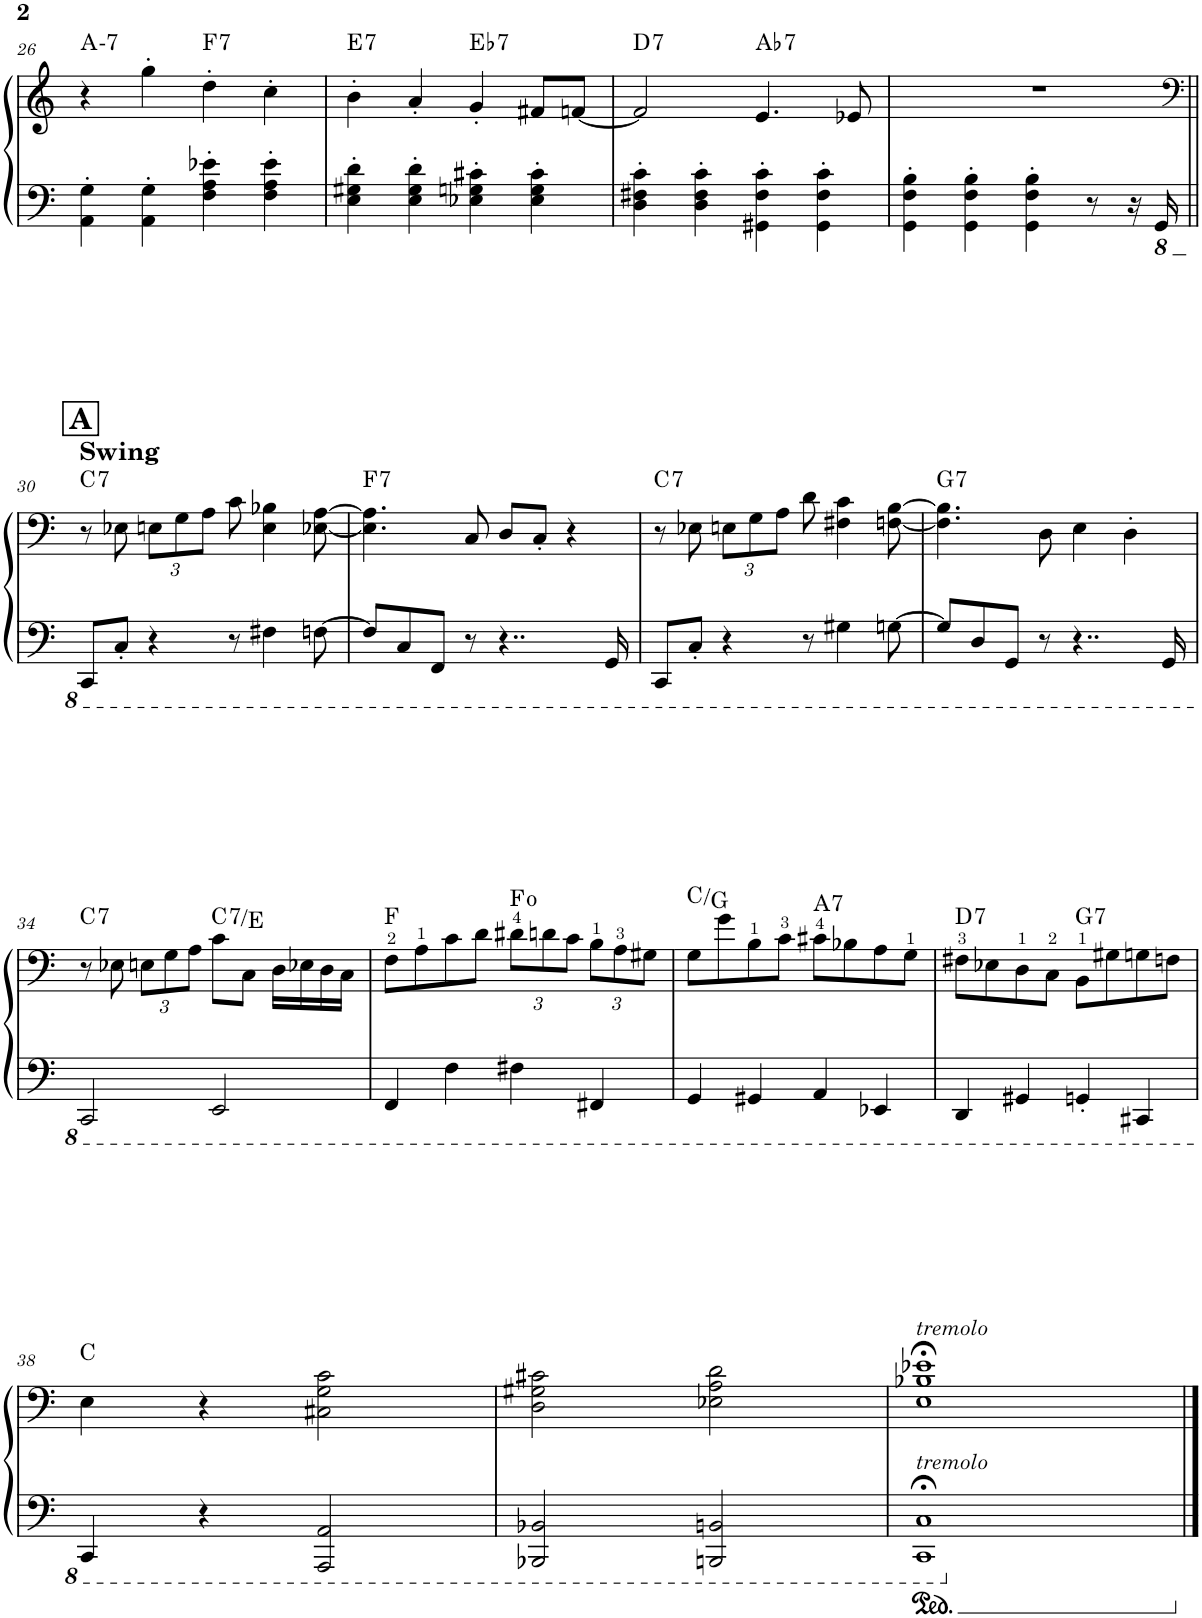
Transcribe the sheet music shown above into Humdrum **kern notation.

**kern	**kern	**harte
*part1	*part1	*part1
*staff2	*staff1	*
*I"Piano	*	*
*I'Pno.	*	*
!!LO:PB:g=z
*clefF4	*clefG2	*
*k[]	*k[]	*
*M4/4	*M4/4	*
=26	=26	=26
!	!	!LO:H:kt=7
4AA\' 4G\'	4r	A:min7
4AA\' 4G\'	4gg'\	.
!	!	!LO:H:kt=7
4F\' 4A\' 4e-X\'	4dd'\	F:7
4F\' 4A\' 4e-\'	4cc'\	.
=27	=27	=27
!	!	!LO:H:kt=7
4E\' 4G#X\' 4d\'	4b'\	E:7
4E\' 4G#\' 4d\'	4a'/	.
!	!	!LO:H:kt=7
4E-X\' 4Gn\' 4c#X\'	4g'/	Eb:7
4E-\' 4G\' 4c#\'	8f#X/L	.
.	[8fn/J	.
=28	=28	=28
!	!	!LO:H:kt=7
4D\' 4F#X\' 4c\'	2f/]	D:7
4D\' 4F#\' 4c\'	.	.
!	!	!LO:H:kt=7
4GG#X\' 4F#\' 4c\'	4.e/	Ab:7
4GG#\' 4F#\' 4c\'	.	.
.	8e-X/	.
=29	=29	=29
4GG\' 4F\' 4B\'	1r	.
4GG\' 4F\' 4B\'	.	.
4GG\' 4F\' 4B\'	.	.
8r	.	.
16r	.	.
16GGG/	.	.
!!LO:LB:g=z
!!LO:REH:place=s1:a:B:cj:fs=14:t=A
=30||	=30||	=30||
*	*clefF4	*
!	!LO:TX:a:B:t=Swing	!LO:H:kt=7
8CCC/L	8r	C:7
8CC'/J	8E-X\	.
*	*Xbrackettup	*
4r	12En\L	.
.	12G\	.
.	12A\J	.
8r	8c\	.
4FF#X\	4E\ 4B-X\	.
[8FFn\	[8E-X\ [8A\	.
=31	=31	=31
!	!	!LO:H:kt=7
8FF/L]	4.E-\] 4.A\]	F:7
8CC/	.	.
8FFF/J	.	.
8r	8C/	.
4..r	8D/L	.
.	8C'/J	.
.	4r	.
16GGG/	.	.
=32	=32	=32
!	!	!LO:H:kt=7
8CCC/L	8r	C:7
8CC'/J	8E-X\	.
4r	12En\L	.
.	12G\	.
.	12A\J	.
8r	8d\	.
4GG#X\	4F#X\ 4c\	.
[8GGn\	[8Fn\ [8B\	.
=33	=33	=33
!	!	!LO:H:kt=7
8GG/L]	4.F\] 4.B\]	G:7
8DD/	.	.
8GGG/J	.	.
8r	8D\	.
4..r	4E\	.
.	4D'\	.
16GGG/	.	.
!!LO:LB:g=z
=34	=34	=34
!	!	!LO:H:kt=7
2CCC/	8r	C:7
.	8E-X\	.
.	12En\L	.
.	12G\	.
.	12A\J	.
!	!	!LO:H:kt=7
2EEE/	8c\L	C:7/3
.	8C\J	.
.	16D\LL	.
.	16E-X\	.
.	16D\	.
.	16C\JJ	.
=35	=35	=35
4FFF/	8F\L	F:maj
.	8A\	.
4FF\	8c\	.
.	8d\J	.
4FF#X\	12d#X\L	F:dim
.	12dn\	.
.	12c\J	.
4FFF#X/	12B\L	.
.	12A\	.
.	12G#X\J	.
=36	=36	=36
4GGG/	8G\L	C:maj/5
.	8g\	.
4GGG#X/	8B\	.
.	8c\J	.
!	!	!LO:H:kt=7
4AAA/	8c#X\L	A:7
.	8B-X\	.
4EEE-X/	8A\	.
.	8G\J	.
=37	=37	=37
!	!	!LO:H:kt=7
4DDD/	8F#X\L	D:7
.	8E-X\	.
4GGG#X/	8D\	.
.	8C\J	.
!	!	!LO:H:kt=7
4GGGn'/	8BB\L	G:7
.	8G#X\	.
4CCC#X/	8Gn\	.
.	8Fn\J	.
!!LO:LB:g=z
=38	=38	=38
4CCC/	4E\	C:maj
4r	4r	.
2AAAA/ 2AAA/	2C#X\ 2G\ 2c\	.
=39	=39	=39
2BBBB-X/ 2BBB-X/	2D\ 2G#X\ 2c#X\	.
2BBBBn/ 2BBBn/	2E-X\ 2A\ 2d\	.
=40	=40	=40
!	!LO:TX:a:i:t=tremolo	!
!LO:TX:a:i:t=tremolo	!	!
1CCC;< 1CC;<	1E;< 1B-X;< 1e-X;<	.
==	==	==
*-	*-	*-
